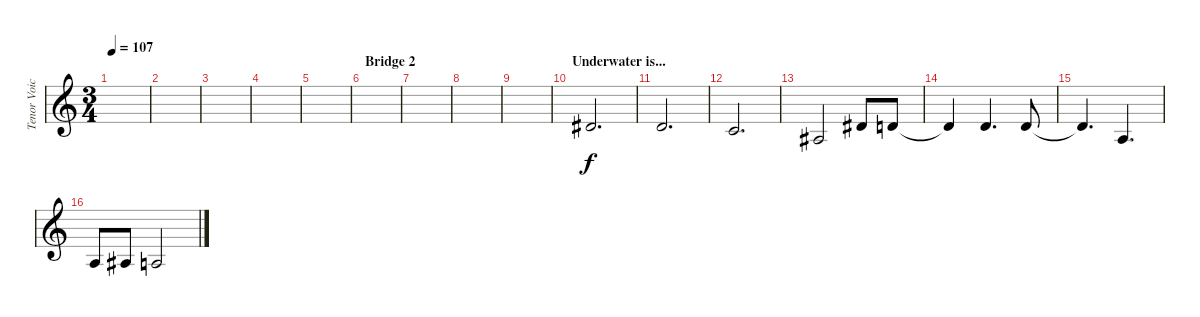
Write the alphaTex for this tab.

\track ("Tenor Voice" "Tenor Voic") {instrument voiceoohs}
\staff {score}
\tuning (E4 B3 G3 D3 A2 E2 B1) {hide}
\ts (3 4)
\tempo 107
\clef g2
\ks c
|
|
|
|
|
\section ("" "Bridge 2")
|
|
|
|
\section ("" "Underwater is...")
4.2.2{d} |
3.2.2{d} |
1.2.2{d} |
3.3.2 4.2.8 3.2.8 |
3.2{t}.4 3.2.4{d} 3.2.8 |
3.2{t}.4{d} 2.3.4{d} |
2.3.8 3.3.8 2.3.2
